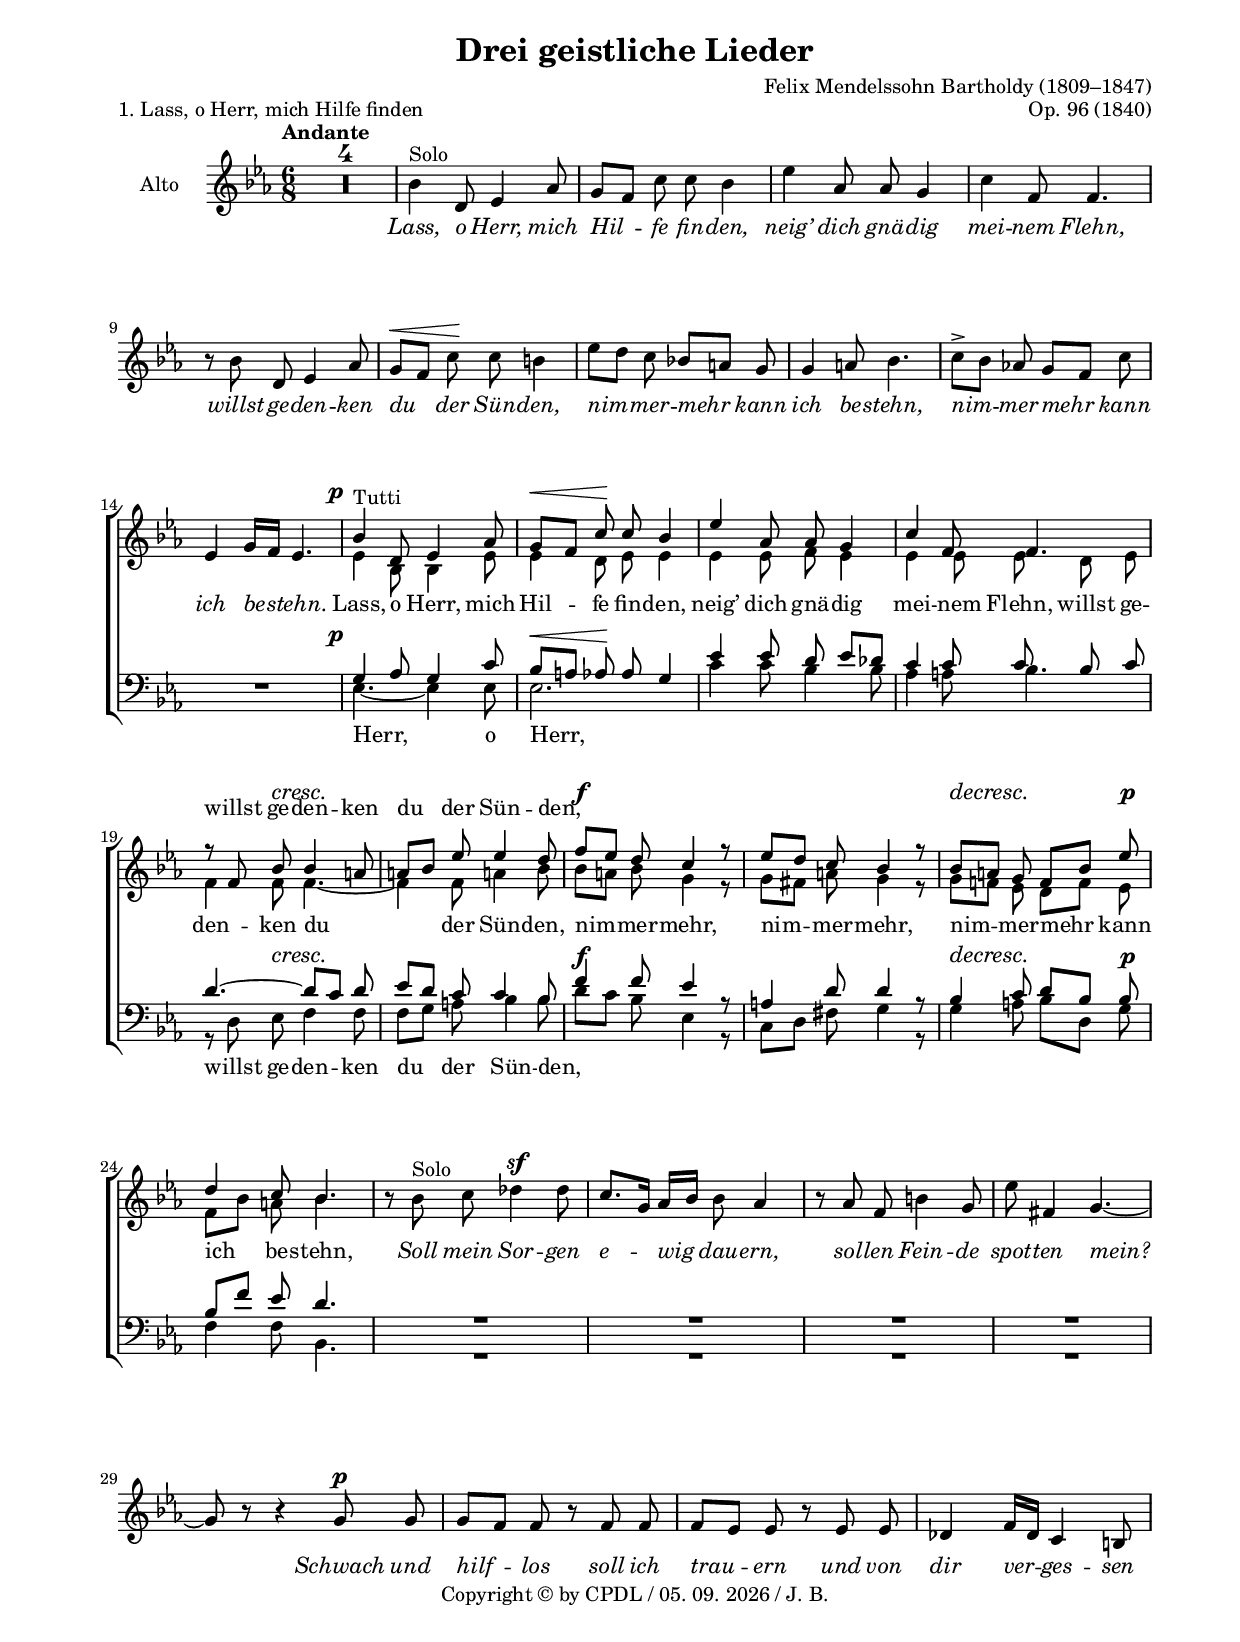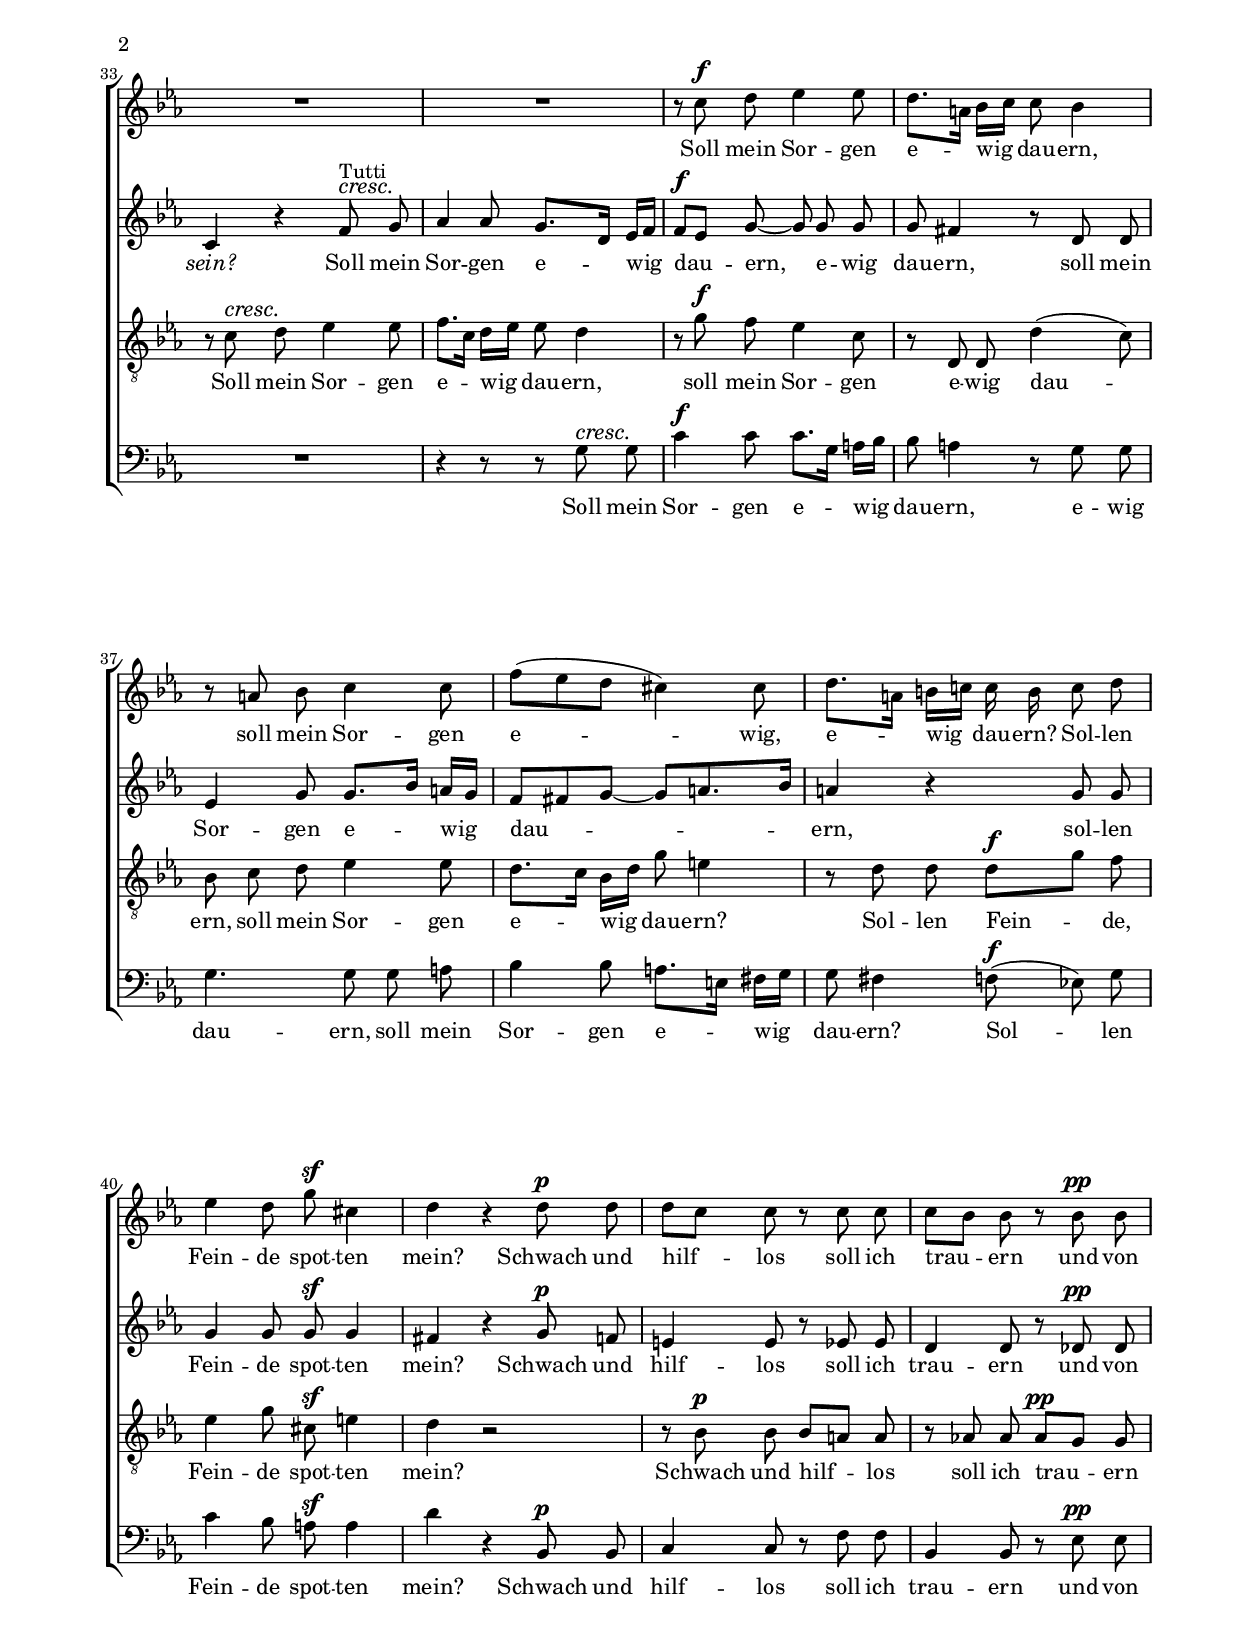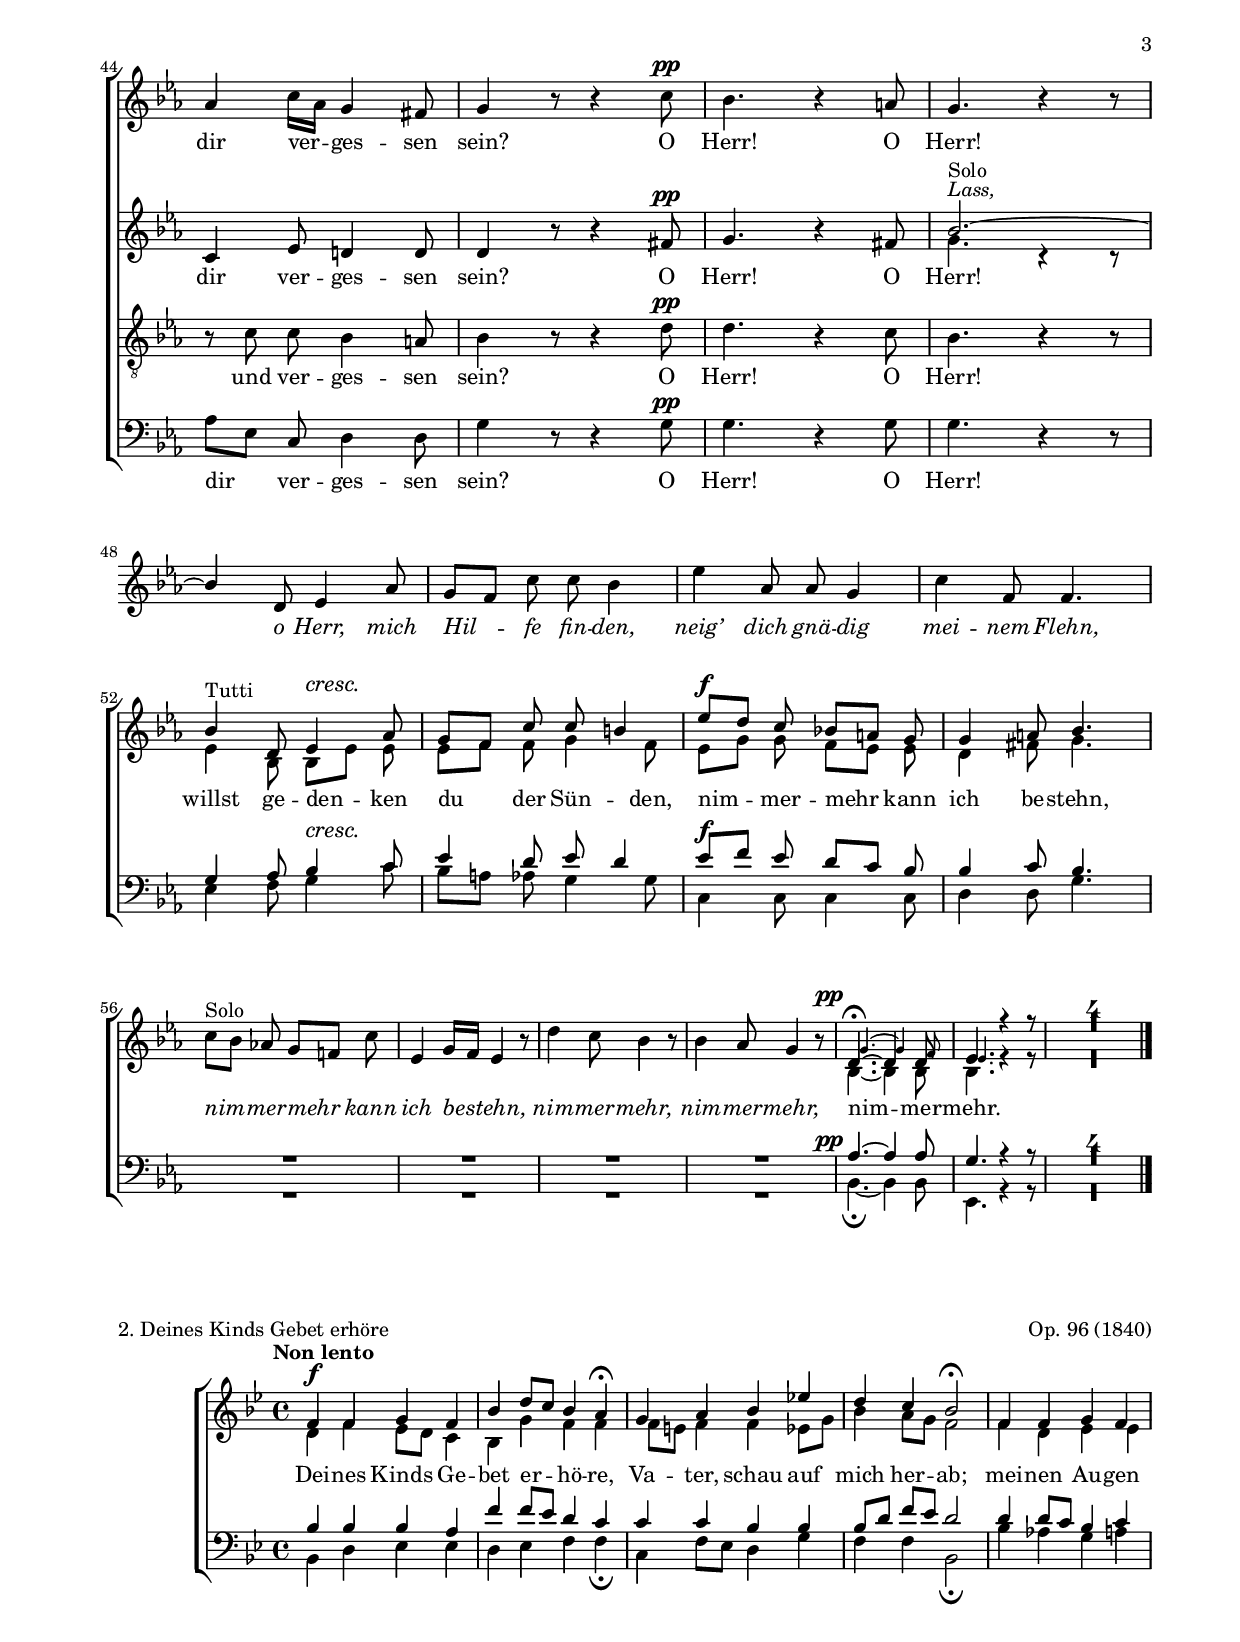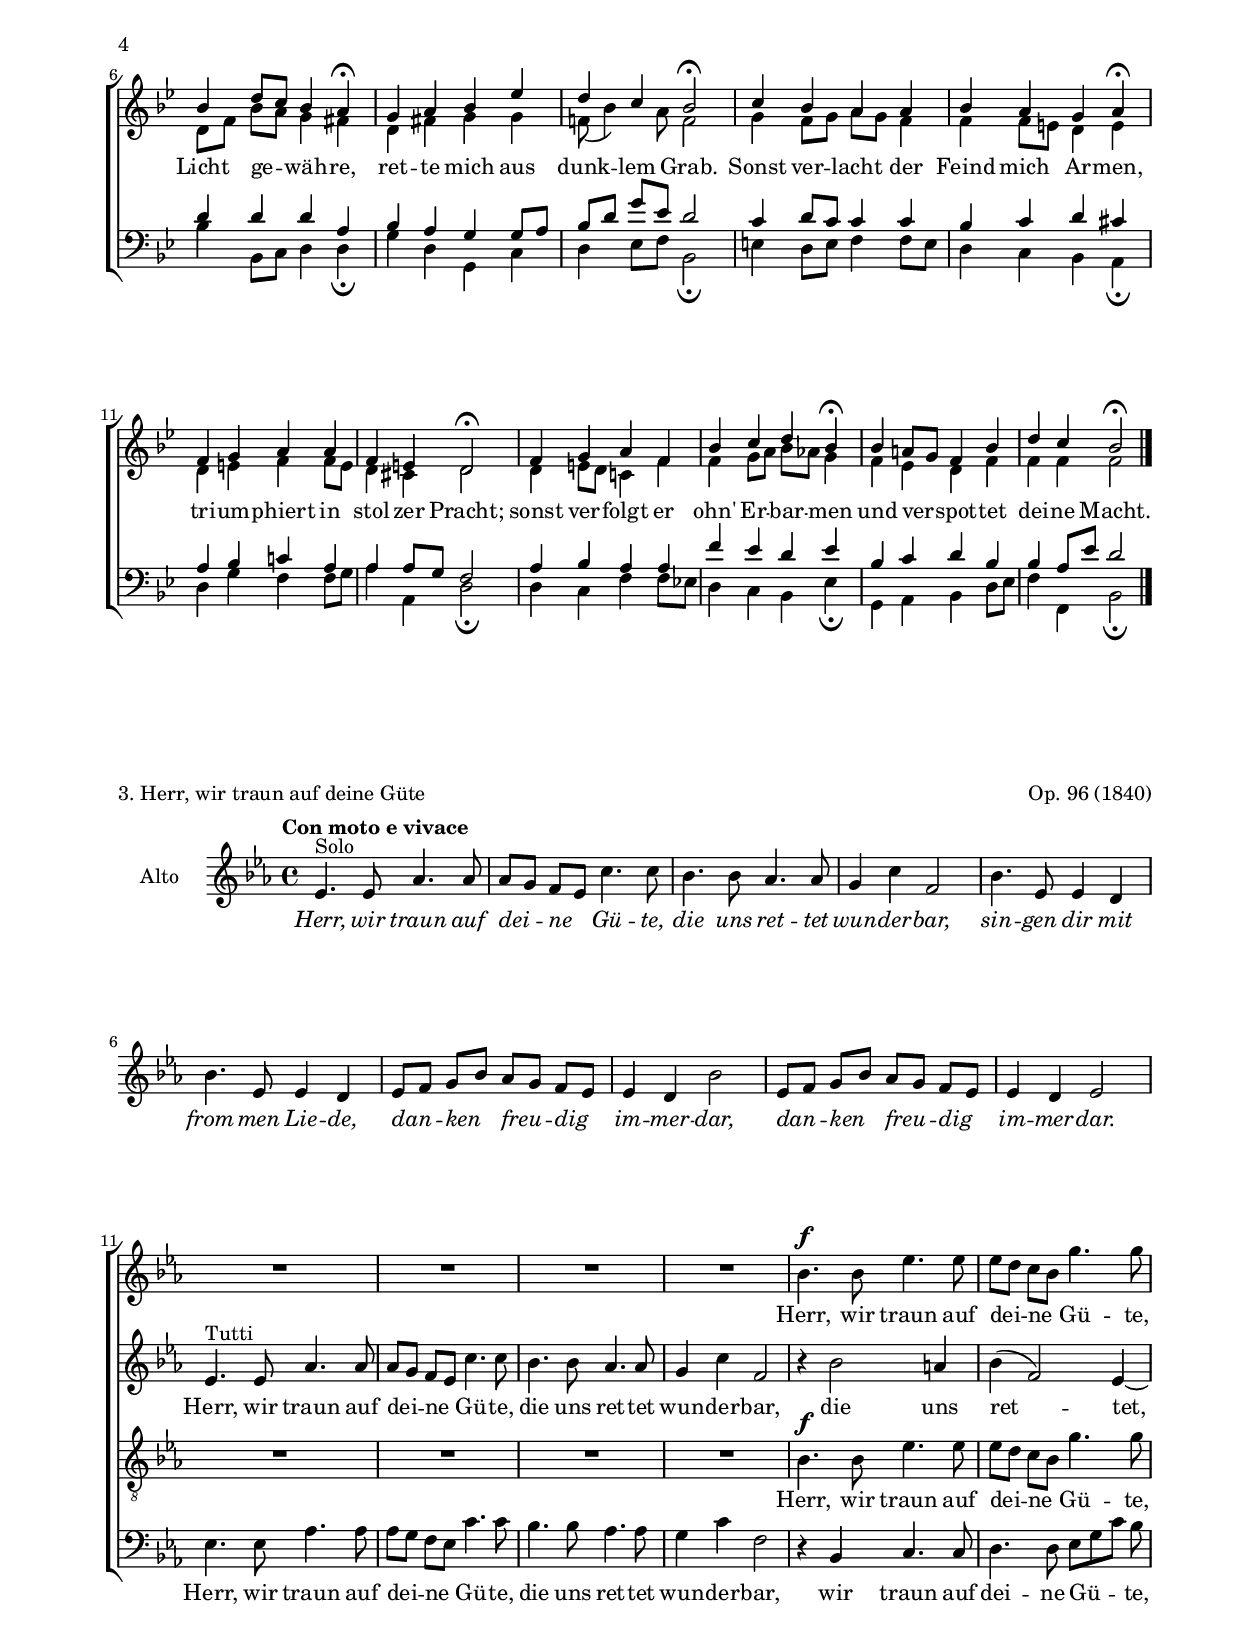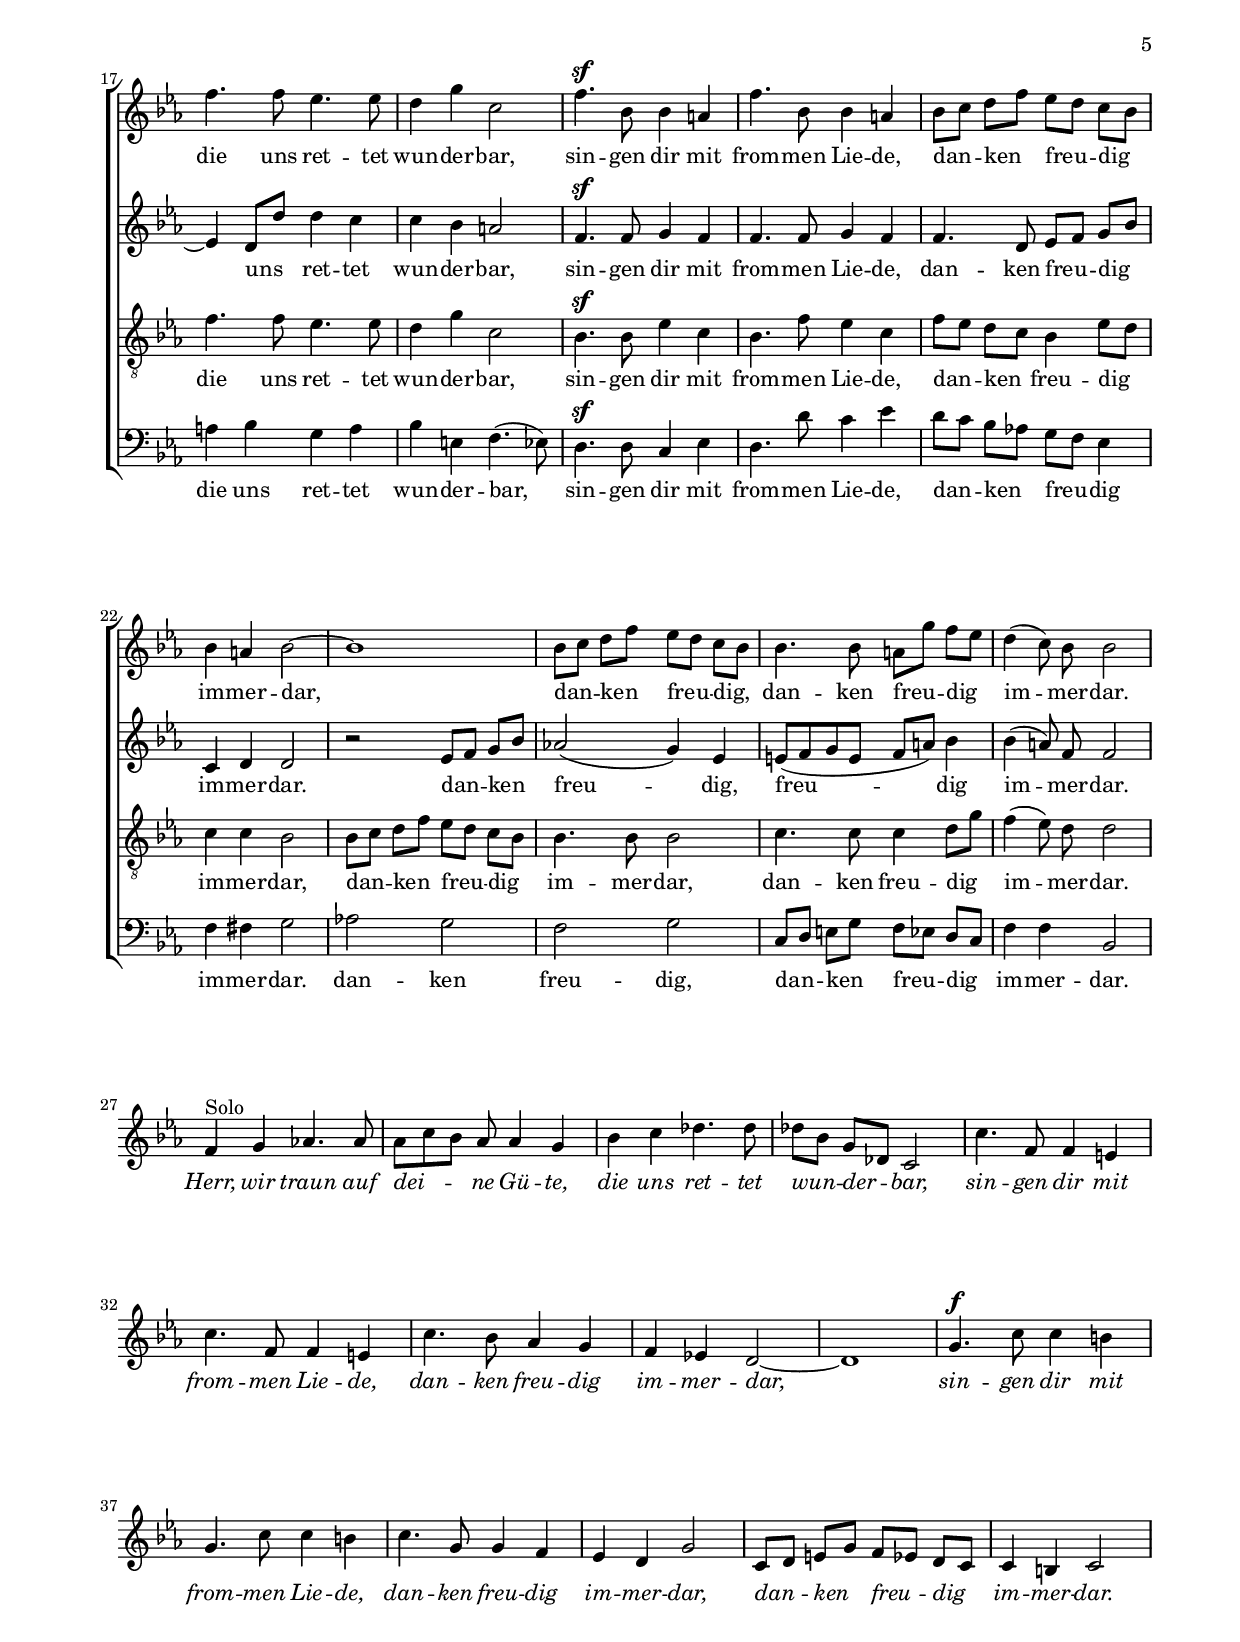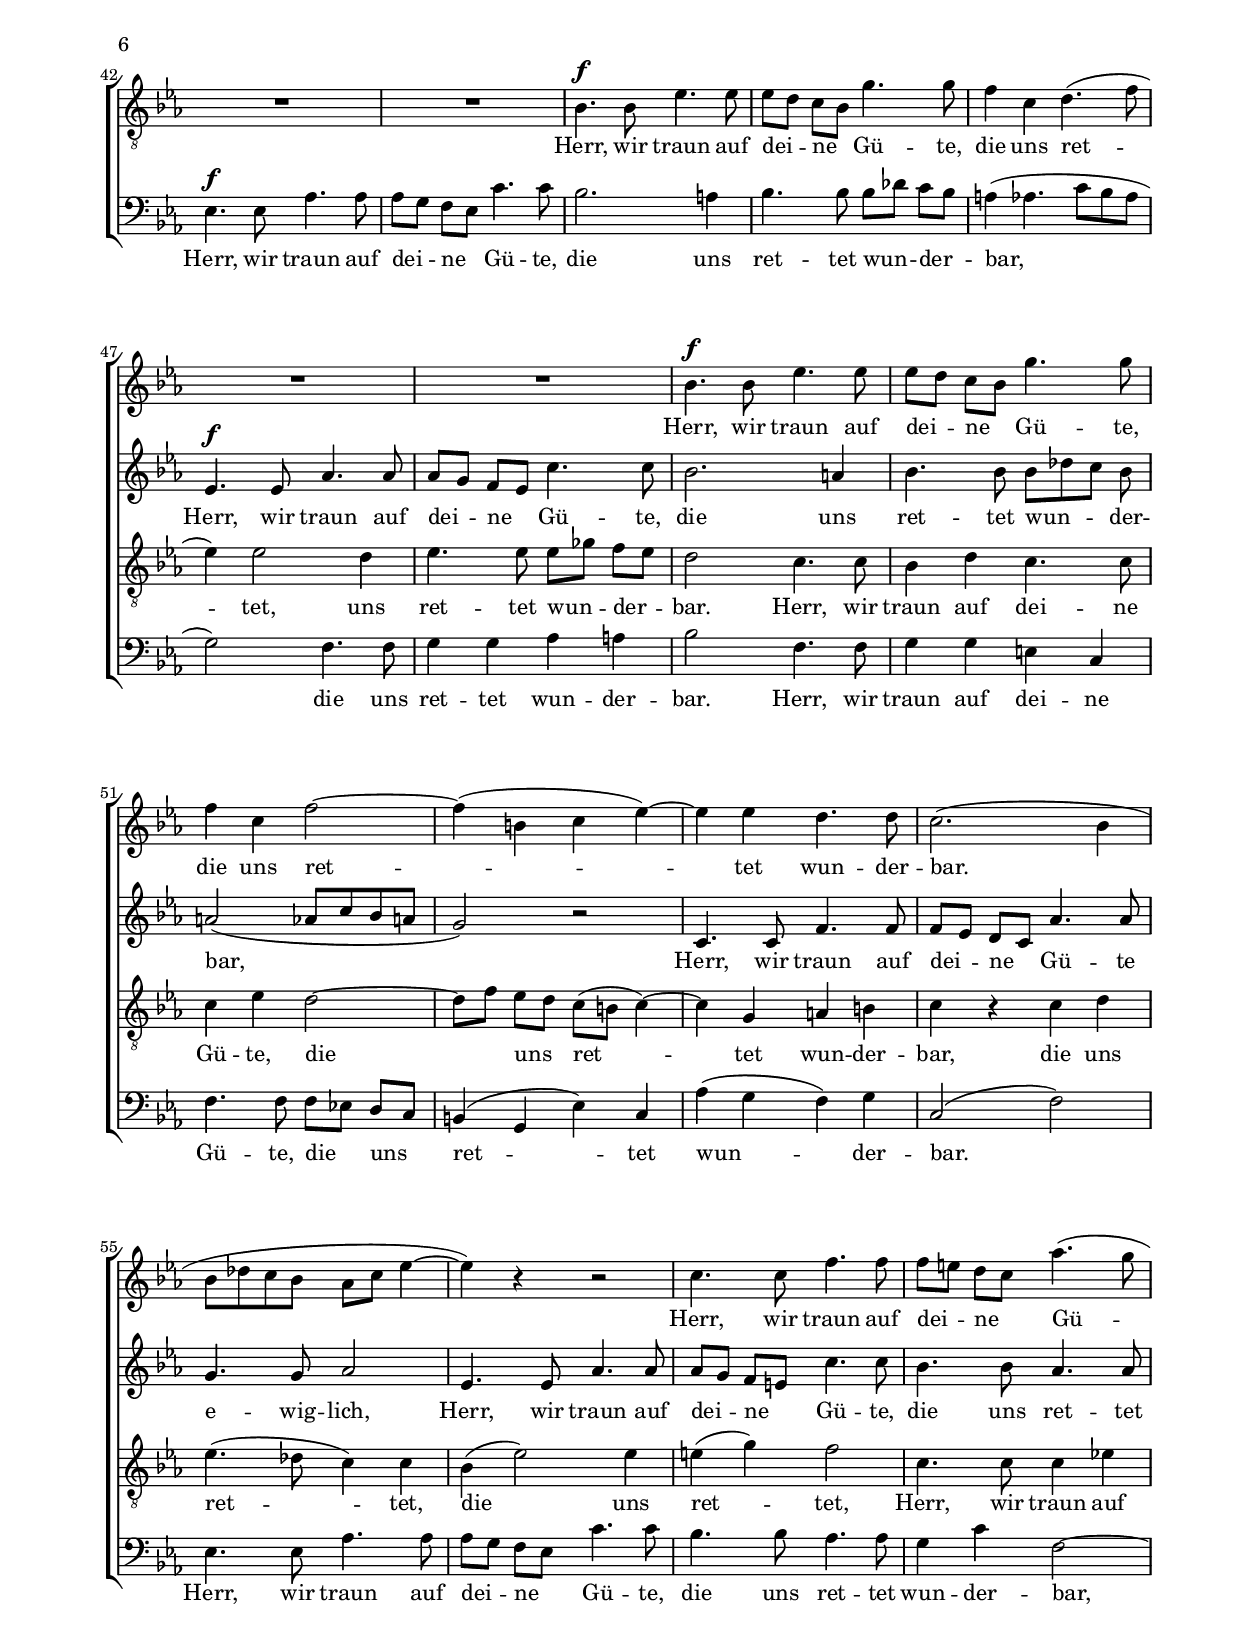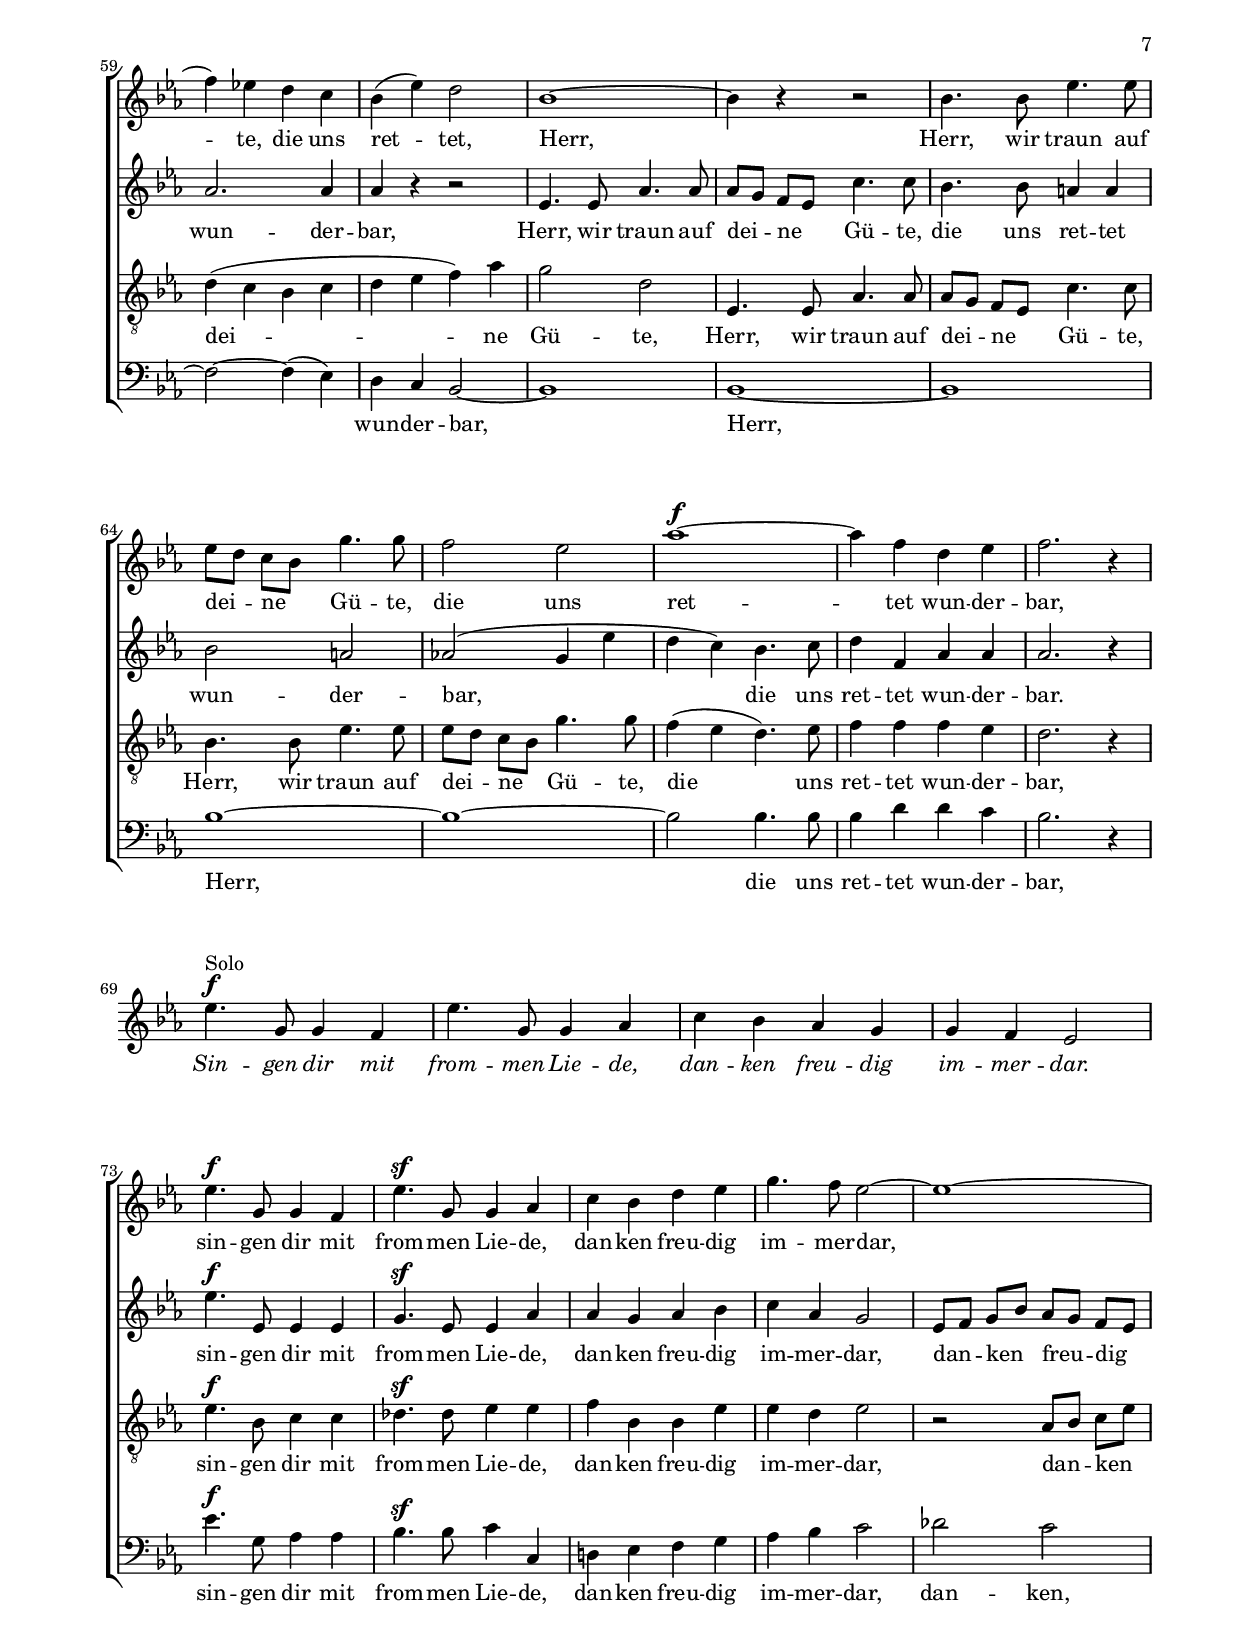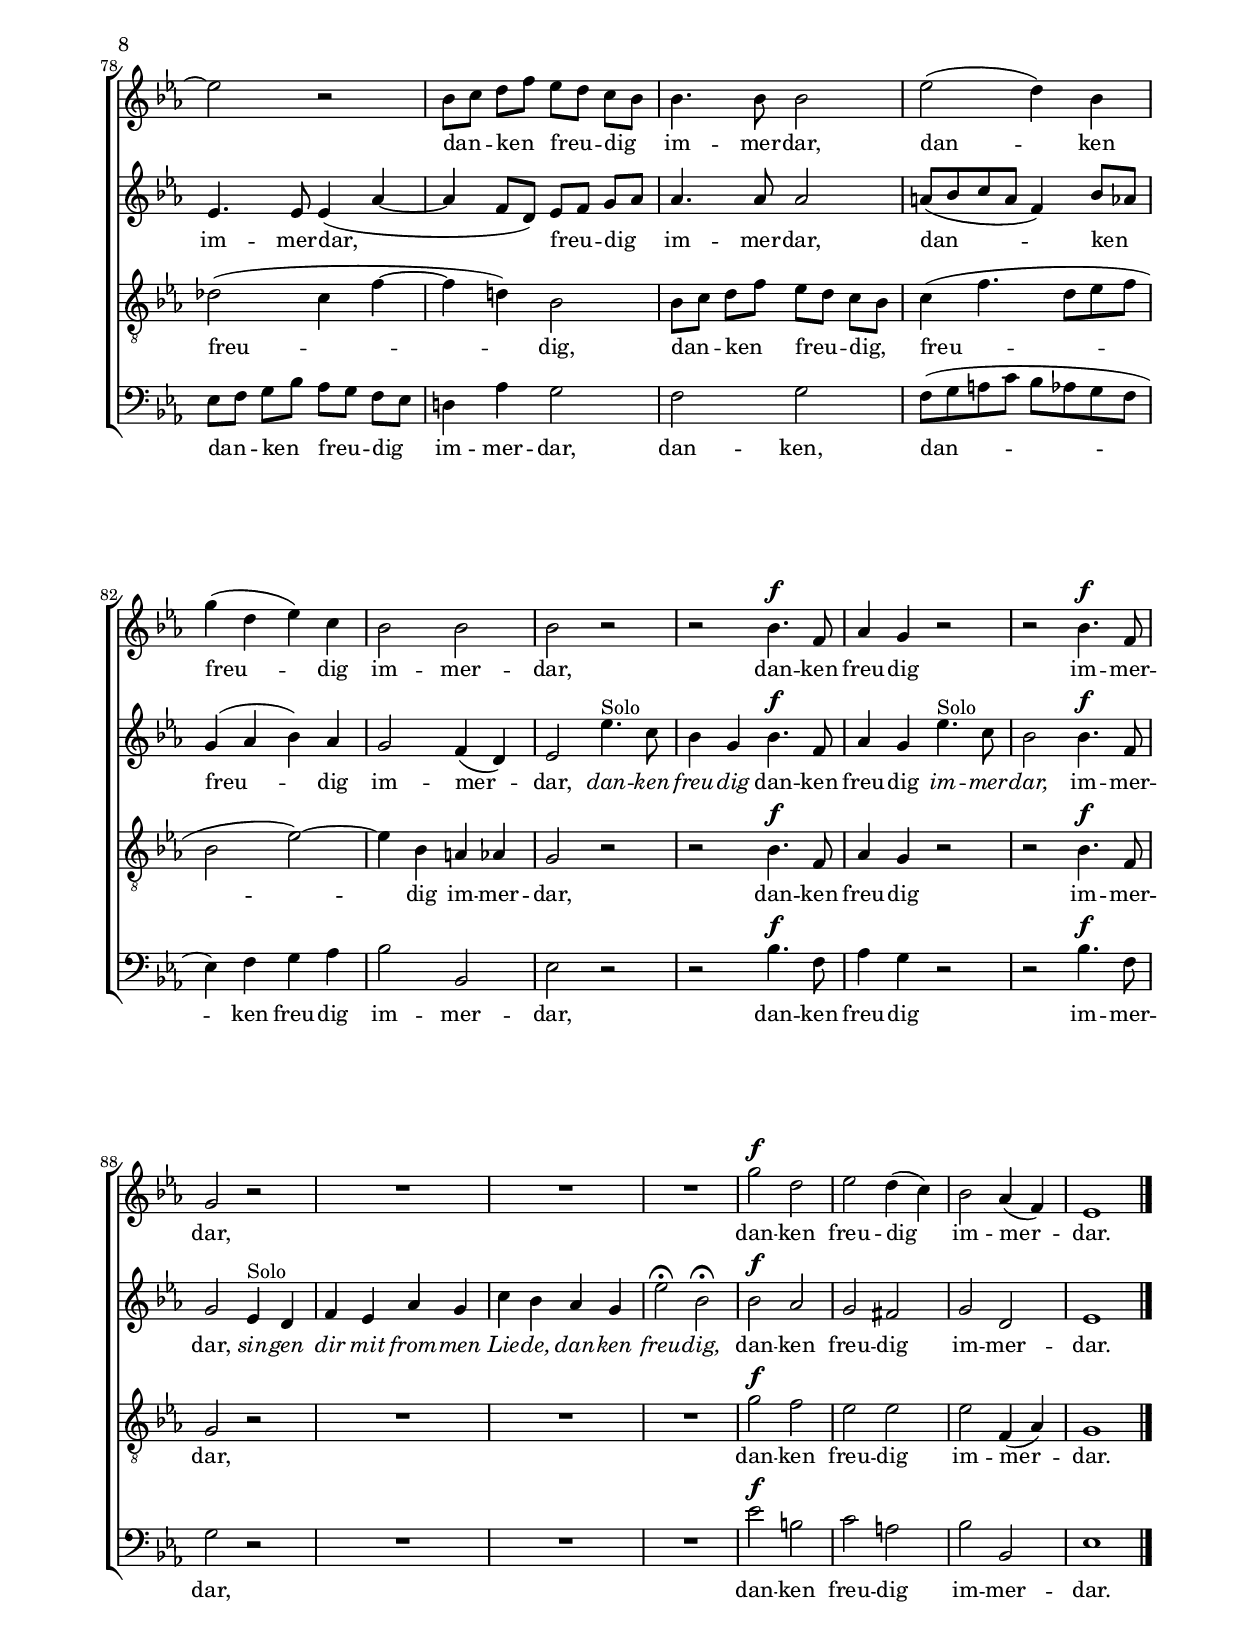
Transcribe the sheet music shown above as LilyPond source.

% edited by Johannes Becker
%Joh.Becker@t-online.de
\version "2.19.21"

date = #(strftime "%d. %m. %Y" (localtime (current-time)))
#(set-global-staff-size 17.5)

\paper {
  #(set-paper-size "a4")
  ragged-last-bottom = ##f
  top-margin = 15
  bottom-margin = 15
  right-margin = 15
  left-margin = 20
  ragged-bottom = ##f
}

\header {
  piece  = "Lass, o Herr, mich Hilfe finden"
  title = "Drei geistliche Lieder"
  composer = "Felix Mendelssohn Bartholdy (1809–1847)"
  opus  = "Op. 96 (1840)"
  %  poet = ""
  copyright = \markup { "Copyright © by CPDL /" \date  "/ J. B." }
}
global = {
  \key es \major
  \time 6/8
  \autoBeamOff
  \override DynamicTextSpanner.style = #'none
  %  \crescTextCresc
  \dimTextDim
  \dynamicUp
  \compressFullBarRests
}
willstge = \lyricmode {
  \repeat unfold 15 {" "}
  willst ge -- den -- ken du der Sün -- den,
  \repeat unfold 13 {" "}
  Soll mein Sor -- gen e -- wig dau -- ern,
  soll mein Sor -- gen e -- wig,  e -- wig dau -- ern?
  Sol -- len Fein -- de spot -- ten mein?
  Schwach und hilf -- los soll ich trau -- ern
  und von dir ver -- ges -- sen sein?
  O Herr! O Herr!
}
TenorVerse = \lyricmode {
  \repeat unfold 36 {" "}
  Soll mein Sor -- gen e -- wig dau -- ern,
  soll mein Sor -- gen e -- wig dau -- ern,
  soll mein Sor -- gen e -- wig dau -- ern?
  Sol -- len Fein -- de, Fein -- de spot -- ten mein?
  Schwach und hilf -- los soll ich trau -- ern
  und ver -- ges -- sen sein?
  O Herr! O Herr!


}

willstgeBass = \lyricmode {
  Herr, o Herr,
  \repeat unfold 7 {" "}
  willst ge -- den -- ken du der Sün -- den,
  \repeat unfold 13 {" "}
  Soll mein Sor -- gen e -- wig dau -- ern,
  e -- wig dau -- ern,
  soll mein Sor -- gen e -- wig dau -- ern?
  Sol -- len Fein -- de spot -- ten mein?
  Schwach und hilf -- los soll ich trau -- ern
  und von dir ver -- ges -- sen sein?
  O Herr! O Herr!
  %  \repeat unfold 8 " "
  %  nim -- mer kann ich be -- stehn,
}
altoverse = \lyricmode {
  \override Lyrics.LyricText.font-shape = #'italic
  Lass, o Herr, mich Hil -- fe fin -- den,
  neig’ dich gnä -- dig mei -- nem Flehn,
  willst ge -- den -- ken du der Sün -- den,
  nim -- mer -- mehr kann ich be -- stehn,
  nim -- mer -- mehr kann ich be -- stehn.
  \revert Lyrics.LyricText.font-shape

  Lass, o Herr, mich Hil -- fe fin -- den,
  neig’ dich gnä -- dig mei -- nem Flehn,
  willst ge -- den -- ken du der Sün -- den,
  nim -- mer -- mehr,
  nim -- mer -- mehr,
  nim -- mer -- mehr kann ich be -- stehn,

  \override Lyrics.LyricText.font-shape = #'italic
  Soll mein Sor -- gen e -- wig dau -- ern,
  sol -- len Fein -- de spot -- ten mein?
  Schwach und hilf -- los soll ich trau -- ern
  und von dir ver -- ges -- sen sein?

  \revert Lyrics.LyricText.font-shape
  Soll mein Sor -- gen e -- wig dau -- ern,
  e -- wig dau -- ern,
  soll mein Sor -- gen e -- wig dau -- ern,
  sol -- len Fein -- de spot -- ten mein?
  Schwach und hilf -- los soll ich trau -- ern
  und von dir ver -- ges -- sen sein?

  O Herr! O Herr!
  \override Lyrics.LyricText.font-shape = #'italic
  o Herr, mich Hil -- fe fin -- den,
  neig’ dich gnä -- dig mei -- nem Flehn,
  \revert Lyrics.LyricText.font-shape
  willst ge -- den -- ken du der Sün -- den,
  nim -- mer -- mehr kann ich be -- stehn,
  \override Lyrics.LyricText.font-shape = #'italic
  nim -- mer -- mehr kann ich be -- stehn,
  nim -- mer -- mehr,
  nim -- mer -- mehr,
  nim -- mer -- mehr.
}


SopranoMusic = \relative c'{
  \global
  \set Staff.instrumentName = #"Soprano"
  \set Staff.shortInstrumentName = #""
  \clef treble
  R2.*4 | % 1
  R2. | % 5
  R2. | % 6
  R2. | % 7
  R2. | % 8
  R2. | % 9
  R2. | % 10
  R2. | % 11
  R2. | % 12
  R2. | % 13
  R2.
  \change Staff = AltoStaff
  \voiceOne
  bes'4^"Tutti" d,8 ees4 aes8      | % 15
  g[ f] c' c bes4      | % 16
  ees aes,8 aes g4      | % 17
  c f,8 f4.      | % 18
  r8 f bes bes4 a8      | % 19
  a[ bes] ees ees4 d8      | % 20
  f[ ees] d c4 r8      | % 21
  ees[ d] c bes4 r8      | % 22
  bes[ a] g f[ bes] ees      | % 23
  d4 c8 bes4.     | % 24
  \change Staff = SopranoStaff
  \oneVoice
  R2.*4 | % 25
  R2. | % 29
  R2. | % 30
  R2. | % 31
  R2. | % 32
  R2. | % 33
  R2. | % 34
  \crescTextCresc
  r8 c\f d ees4 ees8      | % 35
  d8.[ a16] bes[ c] c8 bes4      | % 36
  r8 a bes c4 c8      | % 37
  f([ ees d] cis4) cis8      | % 38
  d8.[ a16] b[ c] c b c8 d      | % 39
  ees4 d8 g\sf cis,4      | % 40
  d r d8\p d      | % 41
  d[ c] c r c c      | % 42
  c[ bes] bes r bes\pp bes      | % 43
  aes4 c16[ aes] g4 fis8      | % 44
  g4 r8 r4 c8\pp      | % 45
  bes4. r4 a8      | % 46
  g4. r4 r8      | % 47
  | % 48
  R2.*4 | % 49
  \change Staff = AltoStaff
  \voiceOne
  bes4 d,8 ees4 aes8      | % 52
  g[ f] c' c b4      | % 53
  ees8[ d] c bes[ a] g      | % 54
  g4 a8 bes4.      | % 55
  s2.*4 | % 56
  d,4.\fermata~ 4 d8      | % 60
  ees4. r4 r8      | % 61
  R2.*4
  \bar "|."

}% end of last bar in partorvoice

AltoMusic = \relative c'{
  \set Staff.instrumentName = #"Alto"
  \set Staff.shortInstrumentName = #""
  \clef treble
  \global
  \tempo "Andante"
  R2.*4 | % 1
  bes'4^"Solo" d,8 ees4 aes8      | % 5
  g[ f] c' c bes4      | % 6
  ees aes,8 aes g4      | % 7
  c f,8 f4.      | % 8
  r8 bes d, ees4 aes8      | % 9
  g[\< f] c'\! c b4      | % 10
  ees8[ d] c bes[ a] g      | % 11
  g4 a8 bes4.      | % 12
  c8[\accent bes] aes g[ f] c'      | % 13
  ees,4 g16[ f] ees4.
  \voiceTwo
  ees4 bes8 bes4 ees8      | % 15
  ees4 d8 ees ees4      | % 16
  ees ees8 f ees4      | % 17
  ees ees8 ees d ees      | % 18
  f4 f8 f4.~      | % 19
  f4 f8 a4 bes8      | % 20
  bes[ a] bes g4 r8      | % 21
  g[ fis] a g4 r8      | % 22
  g[ f] ees d[ f] ees      | % 23
  f[ bes] a bes4.      | % 24
  \oneVoice

  r8 bes^"Solo" c des4\sf des8      | % 25
  c8.[ g16] aes[ bes] bes8 aes4      | % 26
  r8 aes f b4 g8      | % 27
  ees' fis,4 g4.~      | % 28
  g8 r r4 g8\p g      | % 29
  g[ f] f r f f      | % 30
  f[ ees] ees r ees ees      | % 31
  des4 f16[ des] c4 b8      | % 32
  \break
  \crescTextCresc

  c4 r
  \revert Lyrics.LyricText.font-shape
  f8^"Tutti"\< g\!      | % 33
  aes4 aes8 g8.[ d16] ees[ f]      | % 34
  f8[\f ees] g8~8 g8 g      | % 35
  g fis4 r8 d d      | % 36
  ees4 g8 g8.[ bes16] a[ g]      | % 37
  f8[ fis g]~g[ a8. bes16]      | % 38
  a4 r g8 g      | % 39
  g4 g8 g\sf g4      | % 40
  fis r g8\p f      | % 41
  e4 e8 r ees ees      | % 42
  d4 d8 r des\pp des      | % 43
  c4 ees8 d4 d8      | % 44
  d4 r8 r4 fis8\pp      | % 45
  g4. r4 fis8      | % 46
  <<
    { \voiceTwo g4. r4 r8 s4 }
    \new Voice {
      \voiceOne bes2.^\markup {\italic "Lass,"}^"Solo"~
      \break
      4
    }
  >>
  \oneVoice
  d,8 ees4 aes8      | % 48
  g[ f] c' c bes4      | % 49
  ees aes,8 aes g4      | % 50
  c f,8 f4.      | % 51
  \break
  \voiceTwo

  ees4^"Tutti" bes8 bes[ ees] ees      | % 52
  ees[ f] f g4 f8      | % 53
  ees[ g] g f[ ees] ees      | % 54
  d4 fis8 g4.      | % 55
  \oneVoice
  \break
  c8[^"Solo" bes] aes g[ f] c'      | % 56
  ees,4 g16[ f] ees4 r8      | % 57
  d'4 c8 bes4 r8      | % 58
  bes4 aes8 g4 r8      | % 59
  \voiceTwo
  \revert Lyrics.LyricText.font-shape

  <<{bes,4.~4 bes8 bes4.  } \new Voice{ \voiceThree \magnifyMusic 0.7 { \tieUp g'4.~g4 f8 ees4.} }>>
  r4 r8      | % 61
  R2.*4
  \bar "|."
}% end of last bar in partorvoice



TenorMusic = \relative c{
  \global
  \set Staff.instrumentName = #"Tenor"
  \set Staff.shortInstrumentName = #""
  \clef "G_8"
  R2.*4 | % 1
  R2. | % 5
  R2. | % 6
  R2. | % 7
  R2. | % 8
  R2. | % 9
  R2. | % 10
  R2. | % 11
  R2. | % 12
  R2. | % 13
  R2. | % 14
  \change Staff = BassoStaff
  \voiceOne
  g'4 aes8 g4 c8      | % 15
  bes[ a] as 8 8 g4      | % 16
  ees' ees8 d ees[ des]      | % 17
  c4 c8 8 bes c      | % 18
  d4.~8[  c8] d      | % 19
  ees[ d] c c4 bes8      | % 20
  f'4 f8 ees4 r8      | % 21
  a,4 d8 d4 r8      | % 22
  bes4 c8 d[ bes] bes      | % 23
  bes[ f'] ees d4.      | % 24
  R2. | % 25
  R2. | % 26
  R2. | % 27
  R2. | % 28
  R2. | % 29
  R2. | % 30
  R2. | % 31
  \change Staff = TenorStaff
  \oneVoice
  R2. | % 32
  \crescTextCresc
  r8 c\< d\! ees4 ees8      | % 33
  f8.[ c16] d[ ees] ees8 d4      | % 34
  r8 g\f f ees4 c8      | % 35
  r d, d d'4( c8)      | % 36
  bes c d ees4 ees8      | % 37
  d8.[ c16] bes[ d] g8 e4      | % 38
  r8 d d d[\f g] f      | % 39
  ees4 g8 cis,\sf e4      | % 40
  d r2      | % 41
  r8 bes\p bes bes[ a] a      | % 42
  r as8 8 8[\pp g] g      | % 43
  r c c bes4 a8      | % 44
  bes4 r8 r4 d8\pp      | % 45
  d4. r4 c8      | % 46
  bes4. r4 r8       | % 47
  | % 48
  R2.*4 | % 49
  \change Staff = BassoStaff
  \voiceOne
  g4 aes8 bes4 c8      | % 52
  ees4 d8 ees d4      | % 53
  ees8[ f] ees d[ c] bes      | % 54
  bes4 c8 bes4.     | % 55
  R2. | % 56
  R2. | % 57
  R2. | % 58
  R2. | % 59
  aes4.~ 4 8      | % 60
  g4. r4 r8      | % 61
  R2.*4
  \bar "|."
}% end of last bar in partorvoice



BassMusic = \relative c{
  \global
  \set Staff.instrumentName = #"Bass"
  \set Staff.shortInstrumentName = #""
  \clef bass
  R2.*4 | % 1
  R2. | % 5
  R2. | % 6
  R2. | % 7
  R2. | % 8
  R2. | % 9
  R2. | % 10
  R2. | % 11
  R2. | % 12
  R2. | % 13
  R2. | % 14
  \voiceTwo
  ees4.~ ees4 ees8      | % 15
  ees2.      | % 16
  c'4 c8 bes4 8      | % 17
  as4 a8 bes4.      | % 18
  r8 d, ees f4 f8      | % 19
  f[ g] a bes4 bes8      | % 20
  d[ c] bes ees,4 r8      | % 21
  c[ d] fis g4 r8      | % 22
  g4 a8 bes[ d,] g      | % 23
  f4 f8 bes,4.      | % 24
  R2. | % 25
  R2. | % 26
  R2. | % 27
  R2. | % 28
  R2. | % 29
  R2. | % 30
  R2. | % 31
  R2. | % 32
  \oneVoice
  R2. | % 33
  \crescTextCresc
  r4 r8 r8 g'8\< g\!      | % 34
  c4\f c8 c8.[ g16] a[ bes]      | % 35
  bes8 a4 r8 g g      | % 36
  g4. g8 g a      | % 37
  bes4 bes8 a8.[ e16] fis[ g]      | % 38
  g8 fis4 f8(\f ees) g      | % 39
  c4 bes8 a\sf a4      | % 40
  d r bes,8\p bes      | % 41
  c4 8 r f f      | % 42
  bes,4 8 r ees\pp ees      | % 43
  aes[ ees] c d4 d8      | % 44
  g4 r8 r4 g8\pp      | % 45
  g4. r4 g8      | % 46
  g4. r4 r8      | % 47
  | % 48
  R2.*4 | % 49
  \voiceTwo
  ees4 f8 g4 c8      | % 52
  bes[ a] as g4 g8      | % 53
  c,4 8 4 8      | % 54
  d4 d8 g4.      | % 55
  R2. | % 56
  R2. | % 57
  R2. | % 58
  R2. | % 59
  bes,4.\fermata~ 4 8  | % 60
  es,4.  r4 r8       | % 61
  R2.*4
  \bar "|."
}% end of last bar in partorvoice

dyna ={
  s2.*13
  s4. s4 s16. s32\p 
  s2. |
  s4\< s2\!
  s2.*2
  \crescTextCresc
  s4 s8\< s8\! s4
  s2.
  s2.\f
  s2.
  \dimTextDecresc
  s4\> s8\! s4 s8\p
  s2.*28
  s4. s8\< s4\!
  s4. s4 s16. s32
  s2.*5\f
  s4. s4 s16. s32\pp

}

\score {
  \new ChoirStaff <<
    \new Staff = SopranoStaff <<
      \new Dynamics \dyna
      \new Voice = SopranoMusic \SopranoMusic
    >>
    \new Lyrics \lyricsto SopranoMusic \willstge

    \new Staff = AltoStaff <<
      \new Voice = AltoMusic \AltoMusic
    >>
    \new Lyrics \lyricsto AltoMusic \altoverse
    \new Dynamics \dyna

    \new Staff = TenorStaff <<
      \new Voice = TenorMusic \TenorMusic
    >>

    \new Lyrics \lyricsto TenorMusic \TenorVerse

    \new Staff = BassoStaff <<
      \new Voice = BassMusic \BassMusic
    >>
    \new Lyrics \lyricsto BassMusic \willstgeBass
  >>
  \header {
    piece  = "1. Lass, o Herr, mich Hilfe finden"
  }

  \layout {
    \context {
      \Score     \accidentalStyle modern-voice
      %\consists Span_bar_engraver
    }
    \context {
      \Staff
      \RemoveEmptyStaves
      \override VerticalAxisGroup #'remove-first = ##t
    }

  }
}%% end of score-block
global = {
  \autoBeamOff
  \key bes \major
  \time 4/4
}

AltoLyrics = \lyricmode {
  Dei -- nes Kinds Ge -- bet er -- hö -- re,
  Va -- ter, schau auf mich her -- ab;
  mei -- nen Au -- gen Licht ge -- wäh -- re,
  ret -- te mich aus dunk -- lem Grab.
  Sonst ver -- lacht der Feind mich Ar -- men,
  tri -- um -- phiert in stol -- zer Pracht;
  sonst ver -- folgt er ohn' Er -- bar -- men
  und ver -- spot -- tet dei -- ne Macht.
}

SopranoMusic = \relative c'{
  \global
  \clef treble
  \tempo "Non lento" 
  f4^\f f g f      | % 1
  bes d8[ c] bes4 a\fermata      | % 2
  g a bes ees      | % 3
  d c bes2\fermata      | % 4
  f4 f g f      | % 5
  bes d8[ c] bes4 a\fermata      | % 6
  g a bes ees      | % 7
  d c bes2\fermata      | % 8
  c4 bes a a      | % 9
  bes a g a\fermata      | % 10
  f g a a      | % 11
  f e d2\fermata      | % 12
  f4 g a f      | % 13
  bes c d bes\fermata      | % 14
  bes a8[ g] f4 bes      | % 15
  d c bes2\fermata \bar "|."
}% end of last bar in partorvoice



AltoMusic = \relative c'{
  \clef treble
  \global
  d4 f ees8[ d] c4      | % 1
  bes g' f f      | % 2
  f8[ e] f4 f ees8[ g]      | % 3
  bes4 a8[ g] f2      | % 4
  f4 d ees ees      | % 5
  d8[ f] bes[ a] g4 fis      | % 6
  d fis g g      | % 7
  f8( bes4) a8 f2      | % 8
  g4 f8[ g] a[ g] f4      | % 9
  f f8[ e] d4 e      | % 10
  d e f f8[ e]      | % 11
  d4 cis d2      | % 12
  d4 e8[ d] c4 f      | % 13
  f g8[ a] bes[ as] g4      | % 14
  f ees d f      | % 15
  f f f2 \bar "|."
}% end of last bar in partorvoice



TenorMusic = \relative c'{
  \global
  bes4 bes bes a      | % 1
  f' f8[ es] d4 c      | % 2
  c c bes bes      | % 3
  bes8[ d] f[ ees] d2      | % 4
  d4 d8[ c] bes4 c      | % 5
  d d d a      | % 6
  bes a g g8[ a]      | % 7
  bes8[ d] g[ es] d2      | % 8
  c4 d8[ c] c4 c      | % 9
  bes c d cis      | % 10
  a bes c a      | % 11
  a a8[ g] f2      | % 12
  a4 bes a a      | % 13
  f' es d ees      | % 14
  bes c d bes      | % 15
  bes a8[ es'] d2 \bar "|."
}% end of last bar in partorvoice



BassMusic = \relative c{
  \global
  \clef bass
  bes4 d ees ees      | % 1
  d ees f f\fermata       | % 2
  c f8[ es] d4 g      | % 3
  f f bes,2\fermata       | % 4
  bes'4 aes g a      | % 5
  bes bes,8[ c] d4 d\fermata       | % 6
  g d g, c      | % 7
  d ees8[ f] bes,2\fermata       | % 8
  e4 d8[ e] f4 f8[ e]      | % 9
  d4 c bes a\fermata       | % 10
  d g f f8[ g]      | % 11
  a4 a, d2\fermata       | % 12
  d4 c f f8[ ees!]| % 13
  d4 c bes ees\fermata       | % 14
  g, a bes d8[ ees]      | % 15
  f4 f, bes2\fermata  \bar "|."
}% end of last bar in partorvoice

\score {
  \new  ChoirStaff  <<
    \new Staff <<
      \new Voice = SopranoMusic { \voiceOne \SopranoMusic }
      \new Voice = AltoMusic  { \voiceTwo \AltoMusic }
    >>

    \new Lyrics \with { \override VerticalAxisGroup #'staff-affinity = #CENTER }
    \lyricsto  SopranoMusic \AltoLyrics
    \new Staff <<
      \new Voice = TenorMusic  { \voiceOne \TenorMusic }
      \new Voice = BassMusic  { \voiceTwo \BassMusic }
    >>

  >>
  \layout {
    \context {
      \Score     \accidentalStyle modern-voice
    }
  }
  \header {
    piece = "2. Deines Kinds Gebet erhöre"
  }
}

global = {
  \autoBeamOff
  \override DynamicTextSpanner.style = #'none
  \crescTextCresc
  \dimTextDim
  \dynamicUp
  \compressFullBarRests
  \key es \major
  \time 4/4
}

SopranoLyrics = \lyricmode {
  Herr, wir traun auf dei -- ne Gü -- te,
  die uns ret -- tet wun -- der -- bar,
  sin -- gen dir mit from -- men Lie -- de,
  dan -- ken freu -- dig im -- mer -- dar,
  dan -- ken freu -- dig,
  dan -- ken freu -- dig im -- mer -- dar.

  Herr, wir traun auf dei -- ne Gü -- te,
  die
  uns ret -- tet wun -- der -- bar.

  Herr, wir traun auf dei -- ne Gü -- te,
  die uns ret -- tet,

  Herr,
  Herr, wir traun auf dei -- ne Gü -- te,
  die uns ret -- tet wun -- der -- bar,

  sin -- gen dir mit from -- men Lie -- de,
  dan -- ken freu -- dig im -- mer -- dar,
  dan -- ken freu -- dig im -- mer -- dar,
  dan -- ken freu -- dig im -- mer -- dar,
  dan -- ken freu -- dig im -- mer -- dar,
  dan -- ken freu -- dig im -- mer -- dar.
}
AltoLyrics = \lyricmode {
  \override Lyrics.LyricText.font-shape = #'italic
  Herr, wir traun auf dei -- ne Gü -- te,
  die uns ret -- tet wun -- der -- bar,
  sin -- gen dir mit from -- men Lie -- de,
  dan -- ken freu -- dig im -- mer -- dar,
  dan -- ken freu -- dig im -- mer -- dar.
  \revert Lyrics.LyricText.font-shape
  Herr, wir traun auf dei -- ne Gü -- te,
  die uns ret -- tet wun -- der -- bar,
  die uns ret -- tet,  uns ret -- tet wun -- der -- bar,
  sin -- gen dir mit from -- men Lie -- de,
  dan -- ken freu -- dig im -- mer -- dar.
  dan -- ken freu -- dig, freu -- dig im -- mer -- dar.

  \override Lyrics.LyricText.font-shape = #'italic
  Herr, wir traun auf dei -- ne Gü -- te,
  die uns ret -- tet wun -- der -- bar,
  sin -- gen dir mit from -- men Lie -- de,
  dan -- ken freu -- dig im -- mer -- dar,
  sin -- gen dir mit from -- men Lie -- de,
  dan -- ken freu -- dig im -- mer -- dar,
  dan -- ken freu -- dig im -- mer -- dar.
  \revert Lyrics.LyricText.font-shape
  Herr, wir traun auf dei -- ne Gü -- te,
  die uns ret -- tet wun -- der -- bar,
  Herr, wir traun auf dei -- ne Gü -- te e -- wig -- lich,
  Herr, wir traun auf dei -- ne Gü -- te,
  die uns ret -- tet wun -- der -- bar,
  Herr, wir traun auf dei -- ne Gü -- te,
  die uns ret -- tet wun -- der -- bar,
  die uns ret -- tet wun -- der -- bar.
  \override Lyrics.LyricText.font-shape = #'italic
  Sin -- gen dir mit from -- men Lie -- de,
  dan -- ken freu -- dig im -- mer -- dar.
  \revert Lyrics.LyricText.font-shape

  sin -- gen dir mit from -- men Lie -- de,
  dan -- ken freu -- dig im -- mer -- dar,
  dan -- ken freu -- dig im -- mer -- dar,
  freu -- dig im -- mer -- dar,
  dan -- ken freu -- dig im -- mer -- dar,
  \override Lyrics.LyricText.font-shape = #'italic
  dan -- ken freu -- dig
  \revert Lyrics.LyricText.font-shape
  dan -- ken freu -- dig
  \override Lyrics.LyricText.font-shape = #'italic
  im -- mer -- dar,
  \revert Lyrics.LyricText.font-shape
  im -- mer -- dar,
  \override Lyrics.LyricText.font-shape = #'italic
  sin -- gen dir mit from -- men Lie -- de,
  dan -- ken freu -- dig,
  \revert Lyrics.LyricText.font-shape
  dan -- ken freu -- dig im -- mer -- dar.
}

TenorLyrics = \lyricmode {
  Herr, wir traun auf dei -- ne Gü -- te,
  die uns ret -- tet wun -- der -- bar,
  sin -- gen dir mit from -- men Lie -- de,
  dan -- ken freu -- dig im -- mer -- dar,
  dan -- ken freu -- dig im -- mer -- dar,
  dan -- ken freu -- dig im -- mer -- dar.

  Herr, wir traun auf dei -- ne Gü -- te,
  die uns ret -- tet,
  uns ret -- tet wun -- der -- bar.

  Herr, wir traun auf dei -- ne Gü -- te,
  die uns ret -- tet wun -- der -- bar,
  die uns ret -- tet,
  die uns ret -- tet,

  Herr, wir traun auf dei -- ne Gü -- te,
  Herr, wir traun auf dei -- ne Gü -- te,
  Herr, wir traun auf dei -- ne Gü -- te,
  die uns ret -- tet wun -- der -- bar,

  sin -- gen dir mit from -- men Lie -- de,
  dan -- ken freu -- dig im -- mer -- dar,
  dan -- ken freu -- dig,
  dan -- ken freu -- dig, freu -- dig im -- mer -- dar,
  dan -- ken freu -- dig im -- mer -- dar,
  dan -- ken freu -- dig im -- mer -- dar.
}

BassLyrics = \lyricmode {

  Herr, wir traun auf dei -- ne Gü -- te,
  die uns ret -- tet wun -- der -- bar,
  wir traun auf dei -- ne Gü -- te,
  die  uns ret -- tet wun -- der -- bar,
  sin -- gen dir mit from -- men Lie -- de,
  dan -- ken freu -- dig im -- mer -- dar.
  dan -- ken freu -- dig, dan -- ken
  freu -- dig im -- mer -- dar.

  Herr, wir traun auf dei -- ne Gü -- te,
  die uns ret -- tet wun -- der -- bar,
  die uns ret -- tet wun -- der -- bar.
  Herr, wir traun auf dei -- ne Gü -- te,
  die uns ret -- tet wun -- der -- bar.
  Herr, wir traun auf dei -- ne Gü -- te,
  die uns ret -- tet wun -- der -- bar, wun -- der -- bar,
  Herr,   Herr,
  die uns ret -- tet wun -- der -- bar,
  sin -- gen dir mit from -- men Lie -- de,
  dan -- ken freu -- dig im -- mer -- dar,
  dan -- ken,
  dan -- ken freu -- dig im -- mer -- dar,
  dan -- ken,
  dan -- ken freu -- dig im -- mer -- dar,
  dan -- ken freu -- dig im -- mer -- dar,
  dan -- ken freu -- dig im -- mer -- dar.
}

AltoSoloMusic = \relative c'{
  %  \change Staff = AltoStaff
  %  \clef treble
  %  \global
  \tempo "Con moto e vivace"
  ees4.^"Solo" ees8 aes4. 8     | % 1
  aes[ g] f[ ees] c'4. 8      | % 2
  bes4. bes8 aes4. 8     | % 3
  g4 c f,2      | % 4
  bes4. ees,8 ees4 d      | % 5
  bes'4. ees,8 ees4 d      | % 6
  ees8[ f] g[ bes] aes[ g] f[ ees]      | % 7
  ees4 d bes'2      | % 8
  ees,8[ f] g[ bes] aes[ g] f[ ees]      | % 9
  ees4 d ees2      | % 10
  s1 *16  | %
  f4^"Solo" g aes4. 8      | % 27
  aes[ c bes] aes aes4 g      | % 28
  bes c des4. des8      | % 29
  des[ bes] g[ des] c2      | % 30
  c'4. f,8 f4 e      | % 31
  c'4. f,8 f4 e      | % 32
  c'4. bes8 aes4 g      | % 33
  f ees! d2~      | % 34
  d1      | % 35
  g4.\f c8 c4 b      | % 36
  g4. c8 c4 b      | % 37
  c4. g8 g4 f      | % 38
  ees d g2      | % 39
  c,8[ d] e[ g] f[ ees] d[ c]      | % 40
  c4 b c2      | % 41
  s1 *27  | %
  ees'4.\f^"Solo" g,8 g4 f      | % 69
  ees'4. g,8 g4 aes      | % 70
  c bes aes g      | % 71
  g f ees2      | % 72
  s1 *11  | %
  s2 ees'4.^"Solo" c8      | % 84
  bes4 g s2      | % 85
  s ees'4.^"Solo" c8      | % 86
  bes2 s      | % 87
  s ees,4^"Solo" d      | % 88
  f ees aes g      | % 89
  c bes aes g      | % 90
  ees'2\fermata bes\fermata     | % 91
  s1      | % 92
  s1      | % 93
  s1      | % 94
  s1 \bar "|."
}% end of last bar in partorvoice

\addQuote "Solo" { \AltoSoloMusic }

SopranoMusic = \relative c'{
  \set Staff.instrumentName = #""
  \set Staff.shortInstrumentName = #""
  \clef treble
  \global
  R1 *14  | %
  bes'4.\f bes8 ees4. ees8      | % 15
  ees[ d] c[ bes] g'4. 8     | % 16
  f4. 8 ees4. ees8      | % 17
  d4 g c,2      | % 18
  f4.\sf bes,8 bes4 a      | % 19
  f'4. bes,8 bes4 a      | % 20
  bes8[ c] d[ f] ees[ d] c[ bes]      | % 21
  bes4 a bes2~      | % 22
  bes1      | % 23
  bes8[ c] d[ f] ees[ d] c[ bes]      | % 24
  bes4. bes8 a[ g'] f[ ees]      | % 25
  d4( c8) bes bes2      | % 26
  R1 *22  | %
  bes4.\f bes8ees4. ees8      | % 49
  ees[ d] c[ bes] g'4. 8     | % 50
  f4 c f2~      | % 51
  f4( b, c ees)~      | % 52
  ees ees d4. 8      | % 53
  c2.( bes4      | % 54
  bes8[ des c bes] aes[ c] ees4~      | % 55
  ees) r r2      | % 56
  c4. 8 f4. 8      | % 57
  f[ e] d[ c] aes'4.( g8      | % 58
  f4) ees d c      | % 59
  bes( ees) d2      | % 60
  bes1~      | % 61
  bes4 r r2      | % 62
  bes4. bes8 ees4. ees8      | % 63
  ees[ d] c[ bes] g'4. 8     | % 64
  f2 ees      | % 65
  aes1\f~      | % 66
  aes4 f d ees      | % 67
  f2. r4      | % 68
  R1*4  | %
  ees4.\f g,8 g4 f      | % 73
  ees'4.\sf g,8 g4 aes      | % 74
  c bes d ees      | % 75
  g4. f8 ees2~      | % 76
  ees1~      | % 77
  ees2 r      | % 78
  bes8[ c] d[ f] ees[ d] c[ bes]      | % 79
  bes4. bes8bes2      | % 80
  ees( d4) bes      | % 81
  g'( d ees) c      | % 82
  bes2 bes      | % 83
  bes r      | % 84
  r  bes4.\f f8      | % 85
  aes4 g r2      | % 86
  r  bes4.\f f8      | % 87
  g2 r      | % 88
  R1 *3  | %
  g'2\f d      | % 92
  ees d4( c)      | % 93
  bes2 aes4( f)      | % 94
  ees1 \bar "|."
}% end of last bar in partorvoice



AltoMusic = \relative c'{
  \set Staff.instrumentName = #"Alto"
  \set Staff.shortInstrumentName = #""
  \clef treble
  \global
  \quoteDuring #"Solo" { s1*10 }
\break
  ees4.^"Tutti" ees8 aes4. 8     | % 11
  aes[ g] f[ ees] c'4. 8      | % 12
  bes4. bes8aes4. 8     | % 13
  g4 c f,2      | % 14
  r4 bes2 a4      | % 15
  bes( f2) ees4~      | % 16
  ees d8[ d'] d4 c      | % 17
  c bes a2      | % 18
  f4.\sf 8 g4 f      | % 19
  f4. 8  g4 f      | % 20
  f4. d8 ees8[ f] g[ bes]      | % 21
  c,4 d d2      | % 22
  r ees8[ f] g[ bes]      | % 23
  aes!2( g4) ees      | % 24
  e8([ f g e] f[ a]) bes4      | % 25
  bes( a8) f f2      | % 26
  \break
  \quoteDuring #"Solo" { s1*15 }
  \break
  R1*5
  ees4.\f ees8 aes4. 8     | % 47
  aes[ g] f[ ees] c'4. 8      | % 48
  bes2. a4      | % 49
  bes4. bes8 bes[ des c] bes      | % 50
  a2( aes8[ c bes a]      | % 51
  g2) r      | % 52
  c,4. 8 f4. 8      | % 53
  f[ ees] d[ c] aes'4. 8      | % 54
  g4. 8 aes2      | % 55
  ees4. ees8 aes4. 8     | % 56
  aes[ g] f[ e] c'4. 8      | % 57
  bes4. bes8aes4. 8     | % 58
  aes2. aes4      | % 59
  aes4 r r2      | % 60
  ees4. ees8 aes4. 8     | % 61
  aes[ g] f[ ees] c'4. 8      | % 62
  bes4. bes8a4 a      | % 63
  bes2 a      | % 64
  aes( g4 ees'      | % 65
  d c) bes4. c8      | % 66
  d4 f, aes aes      | % 67
  aes2. r4      | % 68
  \break
  \quoteDuring #"Solo" { s1*4 }
  \break
  ees'4.\f ees,8 ees4 ees      | % 73
  g4.\sf ees8 ees4 aes      | % 74
  aes g aes bes      | % 75
  c aes g2      | % 76
  ees8[ f] g[ bes] aes[ g] f[ ees]      | % 77
  ees4. ees8 ees4( aes~      | % 78
  aes f8[ d]) ees[ f] g[ aes]      | % 79
  aes4. 8aes2      | % 80
  a8([ bes c a] f4) bes8[ aes]      | % 81
  g4( aes bes) aes      | % 82
  g2 f4( d)      | % 83
  ees2
  \quoteDuring #"Solo" { s1}
  bes'4.\f f8      | % 85
  aes4 g  \quoteDuring #"Solo" { s1}
  bes4.\f f8      | % 87
  g2 \quoteDuring #"Solo" { s2  s1*3 }

  bes2\f aes      | % 92
  g fis      | % 93
  g d      | % 94
  ees1 \bar "|."
}% end of last bar in partorvoice



TenorMusic = \relative c'{
  \set Staff.instrumentName = #""
  \set Staff.shortInstrumentName = #""
  \clef "G_8"
  \global

  R1 *14  | %
  bes4.\f bes8ees4. ees8      | % 15
  ees[ d] c[ bes] g'4. 8     | % 16
  f4. 8 ees4. ees8      | % 17
  d4 g c,2      | % 18
  bes4.\sf bes8 ees4 c     | % 19
  bes4. f'8 ees4 c      | % 20
  f8[ ees] d[ c] bes4 ees8[ d]      | % 21
  c4 c bes2      | % 22
  bes8[ c] d[ f] ees[ d] c[ bes]      | % 23
  bes4. bes8bes2      | % 24
  c4. 8 c4 d8[ g]      | % 25
  f4( ees8) d d2      | % 26
  R1 *17  | %
  bes4.\f bes8ees4. ees8      | % 44
  ees[ d] c[ bes] g'4. 8     | % 45
  f4 c d4.( f8      | % 46
  ees4) ees2 d4      | % 47
  ees4. 8 ees[ ges] f[ ees]      | % 48
  d2 c4. 8      | % 49
  bes4 d c4. 8       | % 50
  c4 ees d2~      | % 51
  d8[ f] ees[ d] c([ b] c4)~      | % 52
  c g a b      | % 53
  c4 r c4 d      | % 54
  ees4.( des8 c4) c      | % 55
  bes( ees2) ees4      | % 56
  e( g) f2      | % 57
  c4. 8 c4 ees      | % 58
  d( c bes c      | % 59
  d ees f) aes      | % 60
  g2 d      | % 61
  ees,4. 8  aes4. 8     | % 62
  aes[ g] f[ ees] c'4. 8      | % 63
  bes4. bes8 ees4. ees8      | % 64
  ees[ d] c[ bes] g'4. 8      | % 65
  f4( ees d4.) ees8      | % 66
  f4 f f ees      | % 67
  d2. r4      | % 68
  R1 *4  | %
  ees4.\f bes8 c4 c      | % 73
  des4.\sf 8  ees4 ees      | % 74
  f bes, bes ees      | % 75
  ees d ees2      | % 76
  r aes,8[ bes] c[ ees]      | % 77
  des2( c4 f~      | % 78
  f d) bes2      | % 79
  bes8[ c] d[ f] ees[ d] c[ bes]      | % 80
  c4( f4. d8[ ees f]      | % 81
  bes,2 ees)~      | % 82
  ees4 bes a aes      | % 83
  g2 r      | % 84
  r  bes4.\f f8      | % 85
  aes4 g r2      | % 86
  r  bes4.\f f8      | % 87
  g2 r      | % 88
  R1 *3  | %
  g'2\f f      | % 92
  ees ees      | % 93
  ees f,4( aes)      | % 94
  g1 \bar "|."
}% end of last bar in partorvoice



BassMusic = \relative c{
  \set Staff.instrumentName = #"Basso"
  \set Staff.shortInstrumentName = #""
  \clef bass
  \global
  R1 *10  | %
  ees4. ees8 aes4. 8     | % 11
  aes[ g] f[ ees] c'4. 8      | % 12
  bes4. bes8aes4. 8     | % 13
  g4 c f,2      | % 14
  r4 bes, c4. 8       | % 15
  d4. d8 ees[ g c] bes      | % 16
  a4 bes g a      | % 17
  bes e, f4.( ees8)      | % 18
  d4.\sf d8 c4 ees      | % 19
  d4. d'8 c4 ees      | % 20
  d8[ c] bes[ aes!] g[ f] ees4      | % 21
  f fis g2      | % 22
  aes! g      | % 23
  f g      | % 24
  c,8[ d] e[ g] f[ ees] d[ c]      | % 25
  f4 f bes,2      | % 26
  R1 *15  | %
  ees4.\f ees8 aes4. 8     | % 42
  aes[ g] f[ ees] c'4. 8      | % 43
  bes2. a4      | % 44
  bes4. bes8 bes[ des] c[ bes]      | % 45
  a4( aes4. c8[ bes aes]      | % 46
  g2) f4. 8      | % 47
  g4 g aes a      | % 48
  bes2 f4. 8      | % 49
  g4 g e c      | % 50
  f4. 8  f[ ees] d[ c]      | % 51
  b4( g ees') c      | % 52
  aes'( g f) g      | % 53
  c,2( f)      | % 54
  ees4. ees8 aes4. 8     | % 55
  aes[ g] f[ ees] c'4. 8      | % 56
  bes4. bes8aes4. 8     | % 57
  g4 c f,2~      | % 58
  f~ f4( ees)      | % 59
  d c bes2~      | % 60
  bes1      | % 61
  bes~      | % 62
  bes      | % 63
  bes'~      | % 64
  bes~      | % 65
  bes2  bes4. bes8     | % 66
  bes4 d d c      | % 67
  bes2. r4      | % 68
  R1 *4  | %
  ees4.\f g,8 aes4 aes      | % 73
  bes4.\sf bes8 c4 c,      | % 74
  d! ees f g      | % 75
  aes bes c2      | % 76
  des c      | % 77
  ees,8[ f] g[ bes] aes[ g] f[ ees]      | % 78
  d!4 aes' g2      | % 79
  f g      | % 80
  f8([ g a c] bes[ aes g f]      | % 81
  ees4) f g aes      | % 82
  bes2 bes,      | % 83
  ees r      | % 84
  r bes'4.\f f8      | % 85
  aes4 g r2      | % 86
  r  bes4.\f f8      | % 87
  g2 r      | % 88
  R1 *3  | %
  ees'2\f b      | % 92
  c a      | % 93
  bes bes,      | % 94
  ees1 \bar "|."
}% end of last bar in partorvoice


\score {
  \new ChoirStaff <<
    %    \new Staff = AltoSoloStaff <<
    %      \new Voice = AltoSoloMusic \AltoSoloMusic
    %    >>


    \new Staff << \new Voice = SopranoMusic \SopranoMusic >>
    \new Lyrics \lyricsto SopranoMusic \SopranoLyrics
    \new Staff << \new Voice = AltoMusic \AltoMusic >>
    \new Lyrics \lyricsto AltoMusic \AltoLyrics
    \new Staff << \new Voice = TenorMusic \TenorMusic >>
    \new Lyrics \lyricsto TenorMusic \TenorLyrics
    \new Staff << \new Voice = BassMusic \BassMusic >>
    \new Lyrics \lyricsto BassMusic \BassLyrics
  >>
  \layout {
    \context {
      \Score     \accidentalStyle modern-voice
    }
    \context {
      \Staff
      \RemoveEmptyStaves
      \override VerticalAxisGroup #'remove-first = ##t
    }

  }
  \header {
    piece  = "3. Herr, wir traun auf deine Güte"
  }

}%% end of score-block


